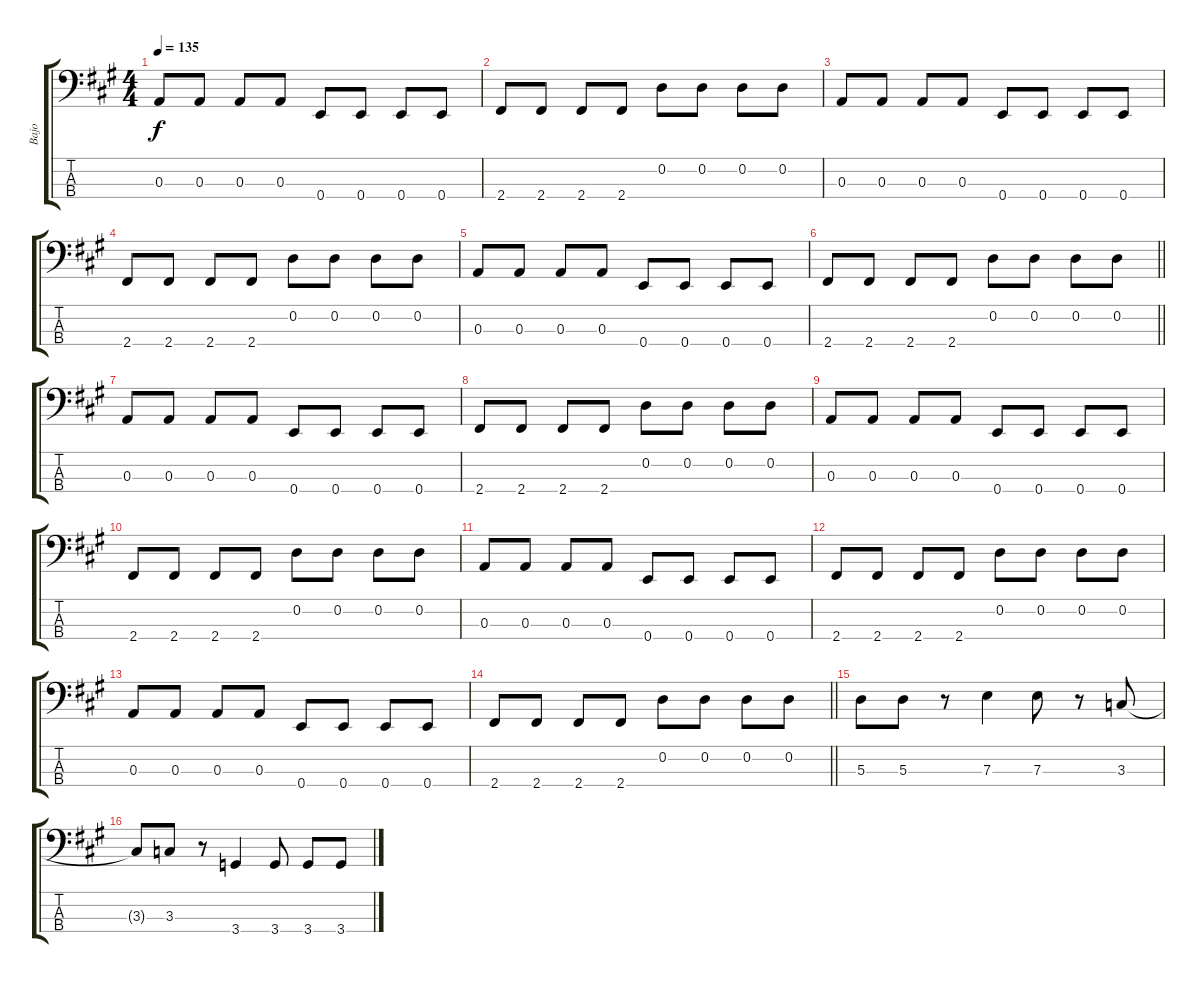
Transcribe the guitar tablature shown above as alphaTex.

\track ("Bajo" "Bajo") {instrument electricbassfinger}
\staff {score tabs}
\tuning (G2 D2 A1 E1) {hide}
\ts (4 4)
\tempo 135
\clef f4
\ks a
0.3.8{dy f} 0.3.8 0.3.8 0.3.8 0.4.8 0.4.8 0.4.8 0.4.8 |
2.4.8 2.4.8 2.4.8 2.4.8 0.2.8 0.2.8 0.2.8 0.2.8 |
0.3.8 0.3.8 0.3.8 0.3.8 0.4.8 0.4.8 0.4.8 0.4.8 |
2.4.8 2.4.8 2.4.8 2.4.8 0.2.8 0.2.8 0.2.8 0.2.8 |
0.3.8 0.3.8 0.3.8 0.3.8 0.4.8 0.4.8 0.4.8 0.4.8 |
\barLineRight lightlight
2.4.8 2.4.8 2.4.8 2.4.8 0.2.8 0.2.8 0.2.8 0.2.8 |
0.3.8 0.3.8 0.3.8 0.3.8 0.4.8 0.4.8 0.4.8 0.4.8 |
2.4.8 2.4.8 2.4.8 2.4.8 0.2.8 0.2.8 0.2.8 0.2.8 |
0.3.8 0.3.8 0.3.8 0.3.8 0.4.8 0.4.8 0.4.8 0.4.8 |
2.4.8 2.4.8 2.4.8 2.4.8 0.2.8 0.2.8 0.2.8 0.2.8 |
0.3.8 0.3.8 0.3.8 0.3.8 0.4.8 0.4.8 0.4.8 0.4.8 |
2.4.8 2.4.8 2.4.8 2.4.8 0.2.8 0.2.8 0.2.8 0.2.8 |
0.3.8 0.3.8 0.3.8 0.3.8 0.4.8 0.4.8 0.4.8 0.4.8 |
\barLineRight lightlight
2.4.8 2.4.8 2.4.8 2.4.8 0.2.8 0.2.8 0.2.8 0.2.8 |
5.3.8 5.3.8 r.8 7.3.4 7.3.8 r.8 3.3.8 |
3.3{t}.8 3.3.8 r.8 3.4.4 3.4.8 3.4.8 3.4.8
